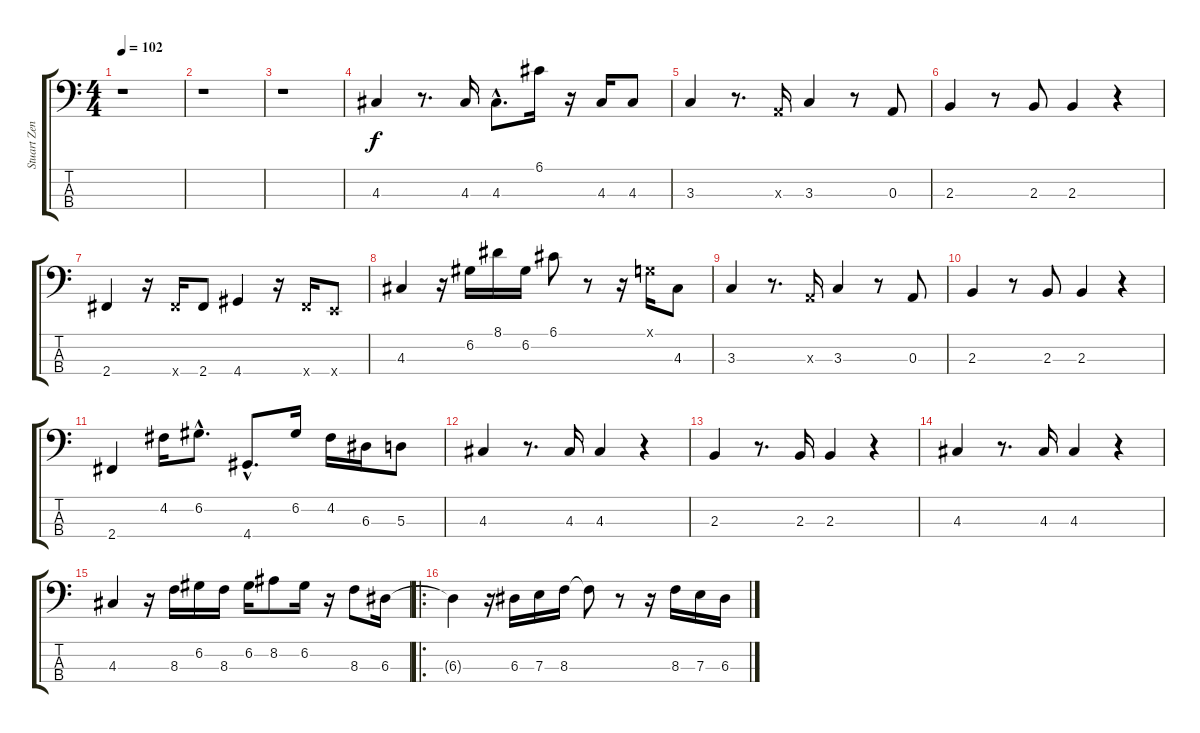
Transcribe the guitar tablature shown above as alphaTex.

\track ("Stuart Zender" "Stuart Zen") {instrument electricbassfinger}
\staff {score tabs}
\tuning (G2 D2 A1 E1) {hide}
\ts (4 4)
\tempo 102
\clef f4
\ks c
r.1{dy f instrument electricbassfinger} |
r.1 |
r.1 |
4.3.4 r.8{d} 4.3.16 4.3{hac}.8{d} 6.1.16 r.16 4.3.16 4.3.8 |
3.3.4 r.8{d} 0.3{x}.16 3.3.4 r.8 0.3.8 |
2.3.4 r.8 2.3.8 2.3.4 r.4 |
2.4.4 r.16 2.4{x}.16 2.4.8 4.4.4 r.16 2.4{x}.16 0.4{x}.8 |
4.3.4 r.16 6.2.16 8.1.16 6.2.16 6.1.8 r.8 r.16 0.1{x}.16 4.3.8 |
3.3.4 r.8{d} 0.3{x}.16 3.3.4 r.8 0.3.8 |
2.3.4 r.8 2.3.8 2.3.4 r.4 |
2.4.4 4.2.16 6.2{hac}.8{d} 4.4{hac}.8{d} 6.2.16 4.2.16 6.3.16 5.3.8 |
4.3.4 r.8{d} 4.3.16 4.3.4 r.4 |
2.3.4 r.8{d} 2.3.16 2.3.4 r.4 |
4.3.4 r.8{d} 4.3.16 4.3.4 r.4 |
4.3.4 r.16 8.3.16 6.2.16 8.3.16 6.2.16 8.2.8 6.2.16 r.16 8.3.8 6.3.16 |
\ro
6.3{t}.4 r.16 6.3.16 7.3.16 8.3.16 8.3{t}.8 r.8 r.16 8.3.16 7.3.16 6.3.16
